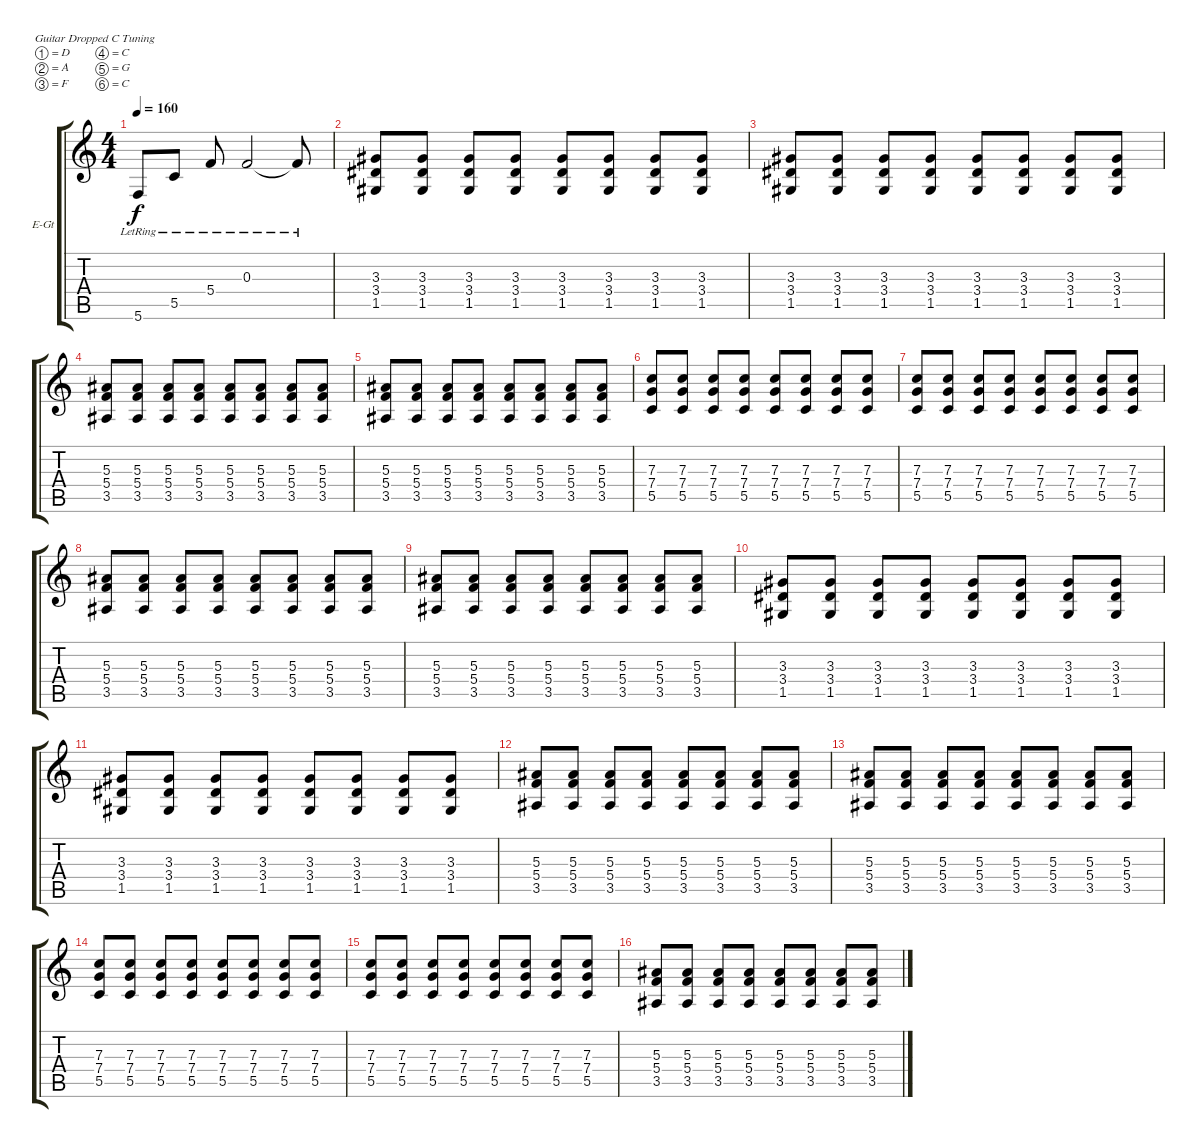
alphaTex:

\bracketExtendMode groupsimilarinstruments
\firstSystemTrackNameOrientation horizontal
\otherSystemsTrackNameOrientation horizontal
\track ("Track 1" "E-Gt") {instrument distortionguitar}
\staff {score tabs}
\tuning (D4 A3 F3 C3 G2 C2)
\ts (4 4)
\tempo 160
\clef g2
\ks c
5.6{lr}.8{dy f} 5.5{lr}.8 5.4{lr}.8 0.3{lr}.2 0.3{lr t}.8 |
(3.3 3.4 1.5).8 (3.3 3.4 1.5).8 (3.3 3.4 1.5).8 (3.3 3.4 1.5).8 (3.3 3.4 1.5).8 (3.3 3.4 1.5).8 (3.3 3.4 1.5).8 (3.3 3.4 1.5).8 |
(3.3 3.4 1.5).8 (3.3 3.4 1.5).8 (3.3 3.4 1.5).8 (3.3 3.4 1.5).8 (3.3 3.4 1.5).8 (3.3 3.4 1.5).8 (3.3 3.4 1.5).8 (3.3 3.4 1.5).8 |
(5.3 5.4 3.5).8 (5.3 5.4 3.5).8 (5.3 5.4 3.5).8 (5.3 5.4 3.5).8 (5.3 5.4 3.5).8 (5.3 5.4 3.5).8 (5.3 5.4 3.5).8 (5.3 5.4 3.5).8 |
(5.3 5.4 3.5).8 (5.3 5.4 3.5).8 (5.3 5.4 3.5).8 (5.3 5.4 3.5).8 (5.3 5.4 3.5).8 (5.3 5.4 3.5).8 (5.3 5.4 3.5).8 (5.3 5.4 3.5).8 |
(7.3 7.4 5.5).8 (7.3 7.4 5.5).8 (7.3 7.4 5.5).8 (7.3 7.4 5.5).8 (7.3 7.4 5.5).8 (7.3 7.4 5.5).8 (7.3 7.4 5.5).8 (7.3 7.4 5.5).8 |
(7.3 7.4 5.5).8 (7.3 7.4 5.5).8 (7.3 7.4 5.5).8 (7.3 7.4 5.5).8 (7.3 7.4 5.5).8 (7.3 7.4 5.5).8 (7.3 7.4 5.5).8 (7.3 7.4 5.5).8 |
(5.3 5.4 3.5).8 (5.3 5.4 3.5).8 (5.3 5.4 3.5).8 (5.3 5.4 3.5).8 (5.3 5.4 3.5).8 (5.3 5.4 3.5).8 (5.3 5.4 3.5).8 (5.3 5.4 3.5).8 |
(5.3 5.4 3.5).8 (5.3 5.4 3.5).8 (5.3 5.4 3.5).8 (5.3 5.4 3.5).8 (5.3 5.4 3.5).8 (5.3 5.4 3.5).8 (5.3 5.4 3.5).8 (5.3 5.4 3.5).8 |
(3.3 3.4 1.5).8 (3.3 3.4 1.5).8 (3.3 3.4 1.5).8 (3.3 3.4 1.5).8 (3.3 3.4 1.5).8 (3.3 3.4 1.5).8 (3.3 3.4 1.5).8 (3.3 3.4 1.5).8 |
(3.3 3.4 1.5).8 (3.3 3.4 1.5).8 (3.3 3.4 1.5).8 (3.3 3.4 1.5).8 (3.3 3.4 1.5).8 (3.3 3.4 1.5).8 (3.3 3.4 1.5).8 (3.3 3.4 1.5).8 |
(5.3 5.4 3.5).8 (5.3 5.4 3.5).8 (5.3 5.4 3.5).8 (5.3 5.4 3.5).8 (5.3 5.4 3.5).8 (5.3 5.4 3.5).8 (5.3 5.4 3.5).8 (5.3 5.4 3.5).8 |
(5.3 5.4 3.5).8 (5.3 5.4 3.5).8 (5.3 5.4 3.5).8 (5.3 5.4 3.5).8 (5.3 5.4 3.5).8 (5.3 5.4 3.5).8 (5.3 5.4 3.5).8 (5.3 5.4 3.5).8 |
(7.3 7.4 5.5).8 (7.3 7.4 5.5).8 (7.3 7.4 5.5).8 (7.3 7.4 5.5).8 (7.3 7.4 5.5).8 (7.3 7.4 5.5).8 (7.3 7.4 5.5).8 (7.3 7.4 5.5).8 |
(7.3 7.4 5.5).8 (7.3 7.4 5.5).8 (7.3 7.4 5.5).8 (7.3 7.4 5.5).8 (7.3 7.4 5.5).8 (7.3 7.4 5.5).8 (7.3 7.4 5.5).8 (7.3 7.4 5.5).8 |
(5.3 5.4 3.5).8 (5.3 5.4 3.5).8 (5.3 5.4 3.5).8 (5.3 5.4 3.5).8 (5.3 5.4 3.5).8 (5.3 5.4 3.5).8 (5.3 5.4 3.5).8 (5.3 5.4 3.5).8
